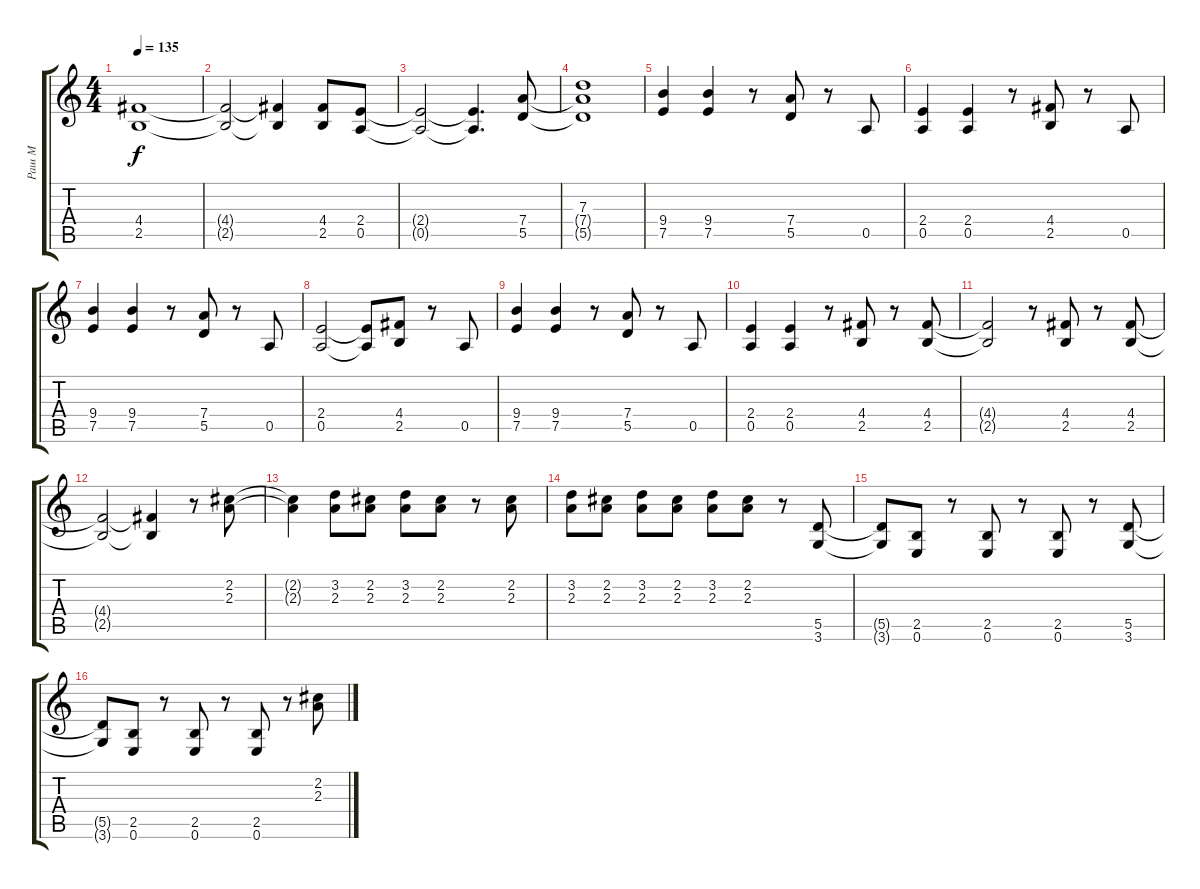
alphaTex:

\track ("Раш М" "Раш М") {instrument distortionguitar}
\staff {score tabs}
\tuning (E4 B3 G3 D3 A2 E2) {hide}
\ts (4 4)
\tempo 135
\clef g2
\ks c
(4.4{t} 2.5{t}).1{dy f} |
(4.4{t} 2.5{t}).2 (4.4{t} 2.5{t}).4 (4.4 2.5).8 (2.4 0.5).8 |
(2.4{t} 0.5{t}).2 (2.4{t} 0.5{t}).4{d} (7.4 5.5).8 |
(7.3 7.4{t} 5.5{t}).1 |
(9.4 7.5).4 (9.4 7.5).4 r.8 (7.4 5.5).8 r.8 0.5.8 |
(2.4 0.5).4 (2.4 0.5).4 r.8 (4.4 2.5).8 r.8 0.5.8 |
(9.4 7.5).4 (9.4 7.5).4 r.8 (7.4 5.5).8 r.8 0.5.8 |
(2.4 0.5).2 (2.4{t} 0.5{t}).8 (4.4 2.5).8 r.8 0.5.8 |
(9.4 7.5).4 (9.4 7.5).4 r.8 (7.4 5.5).8 r.8 0.5.8 |
(2.4 0.5).4 (2.4 0.5).4 r.8 (4.4 2.5).8 r.8 (4.4 2.5).8 |
(4.4{t} 2.5{t}).2 r.8 (4.4 2.5).8 r.8 (4.4 2.5).8 |
(4.4{t} 2.5{t}).2 (4.4{t} 2.5{t}).4 r.8 (2.2 2.3).8 |
(2.2{t} 2.3{t}).4 (3.2 2.3).8 (2.2 2.3).8 (3.2 2.3).8 (2.2 2.3).8 r.8 (2.2 2.3).8 |
(3.2 2.3).8 (2.2 2.3).8 (3.2 2.3).8 (2.2 2.3).8 (3.2 2.3).8 (2.2 2.3).8 r.8 (5.5 3.6).8 |
(5.5{t} 3.6{t}).8 (2.5 0.6).8 r.8 (2.5 0.6).8 r.8 (2.5 0.6).8 r.8 (5.5 3.6).8 |
(5.5{t} 3.6{t}).8 (2.5 0.6).8 r.8 (2.5 0.6).8 r.8 (2.5 0.6).8 r.8 (2.2 2.3).8
